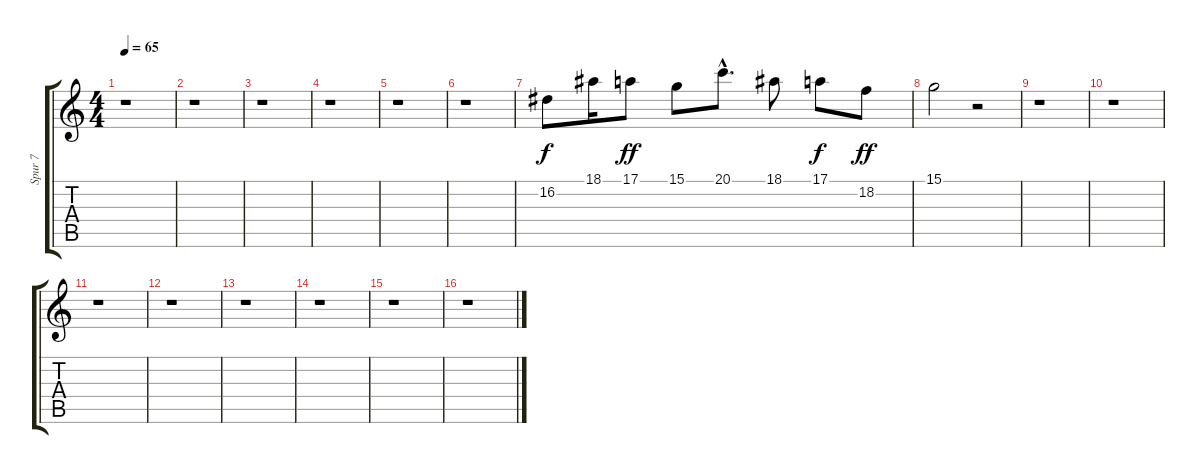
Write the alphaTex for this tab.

\track ("Spur 7" "Spur 7") {instrument electricpiano2}
\staff {score tabs}
\tuning (E4 B3 G3 D3 A2 E2) {hide}
\ts (4 4)
\tempo 65
\clef g2
\ks c
r.1{dy f} |
r.1 |
r.1 |
r.1 |
r.1 |
r.1 |
16.2.8 18.1.16 17.1.8{dy ff} 15.1.8 20.1{hac}.8{d} 18.1.8 17.1.8{dy f} 18.2.8{dy ff} |
15.1.2 r.2 |
r.1 |
r.1 |
r.1 |
r.1 |
r.1 |
r.1 |
r.1 |
r.1
